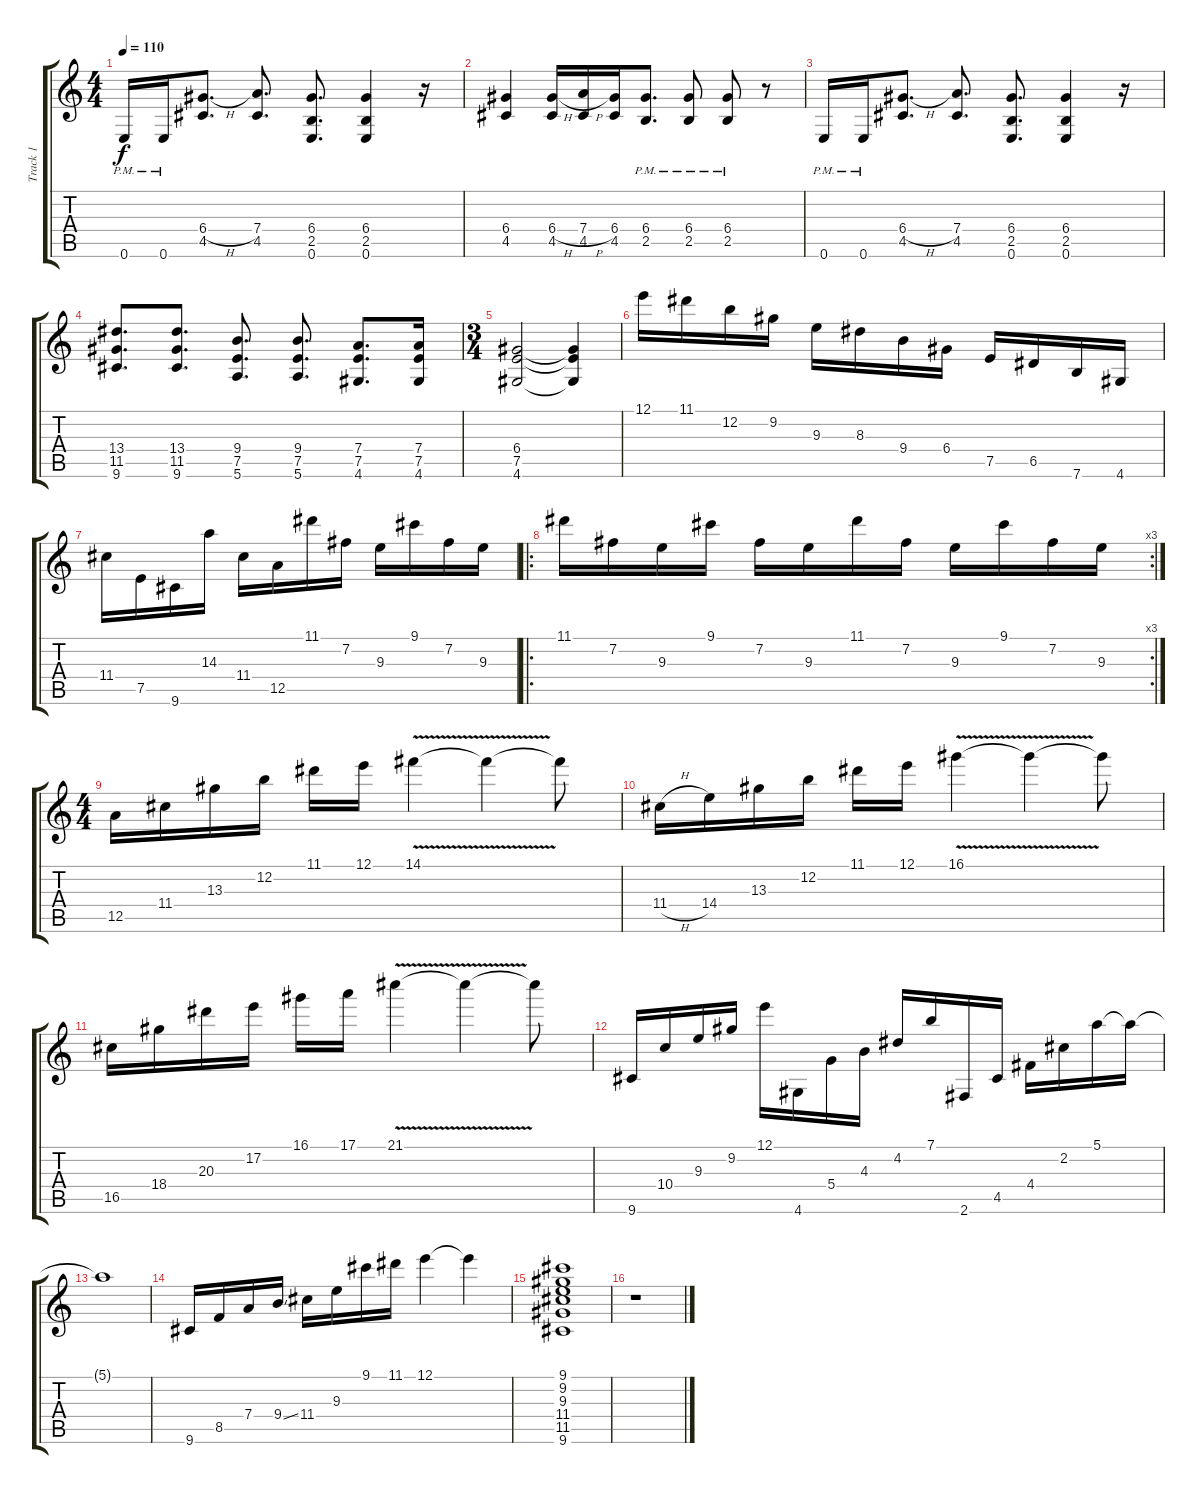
\track ("Track 1" "Track 1") {instrument overdrivenguitar}
\staff {score tabs}
\tuning (E4 B3 G3 D3 A2 E2) {hide}
\ts (4 4)
\tempo 110
\clef g2
\ks c
0.6{pm}.16{dy f} 0.6{pm}.16 (6.4{h} 4.5).8{d} (7.4 4.5).8{d} (6.4 2.5 0.6).8{d} (6.4 2.5 0.6).4 r.16 |
(6.4 4.5).4 (6.4{h} 4.5).16 (7.4{h} 4.5).16 (6.4 4.5).16 (6.4 2.5{pm}).8{d} (6.4 2.5{pm}).8 (6.4 2.5{pm}).8 r.8 |
0.6{pm}.16 0.6{pm}.16 (6.4{h} 4.5).8{d} (7.4 4.5).8{d} (6.4 2.5 0.6).8{d} (6.4 2.5 0.6).4 r.16 |
(13.4 11.5 9.6).8{d} (13.4 11.5 9.6).8{d} (9.4 7.5 5.6).8{d} (9.4 7.5 5.6).8{d} (7.4 7.5 4.6).8{d} (7.4 7.5 4.6).16 |
\ts (3 4)
(6.4 7.5 4.6).2 (6.4{t} 7.5{t} 4.6{t}).4 |
12.1.16 11.1.16 12.2.16 9.2.16 9.3.16 8.3.16 9.4.16 6.4.16 7.5.16 6.5.16 7.6.16 4.6.16 |
11.4.16 7.5.16 9.6.16 14.3.16 11.4.16 12.5.16 11.1.16 7.2.16 9.3.16 9.1.16 7.2.16 9.3.16 |
\ro
\rc 3
11.1.16 7.2.16 9.3.16 9.1.16 7.2.16 9.3.16 11.1.16 7.2.16 9.3.16 9.1.16 7.2.16 9.3.16 |
\ts (4 4)
12.5.16 11.4.16 13.3.16 12.2.16 11.1.16 12.1.16 14.1{v}.4 14.1{t}.4 14.1{t}.8 |
11.4{h}.16 14.4.16 13.3.16 12.2.16 11.1.16 12.1.16 16.1{v}.4 16.1{t}.4 16.1{t}.8 |
16.5.16 18.4.16 20.3.16 17.2.16 16.1.16 17.1.16 21.1{v}.4 21.1{t}.4 21.1{t}.8 |
9.6.16 10.4.16 9.3.16 9.2.16 12.1.16 4.6.16 5.4.16 4.3.16 4.2.16 7.1.16 2.6.16 4.5.16 4.4.16 2.2.16 5.1.16 5.1{t}.16 |
5.1{t}.1 |
9.6.16 8.5.16 7.4.16 9.4{ss}.16 11.4.16 9.3.16 9.1.16 11.1.16 12.1.4 12.1{t}.4 |
(9.1 9.2 9.3 11.4 11.5 9.6).1 |
r.1
